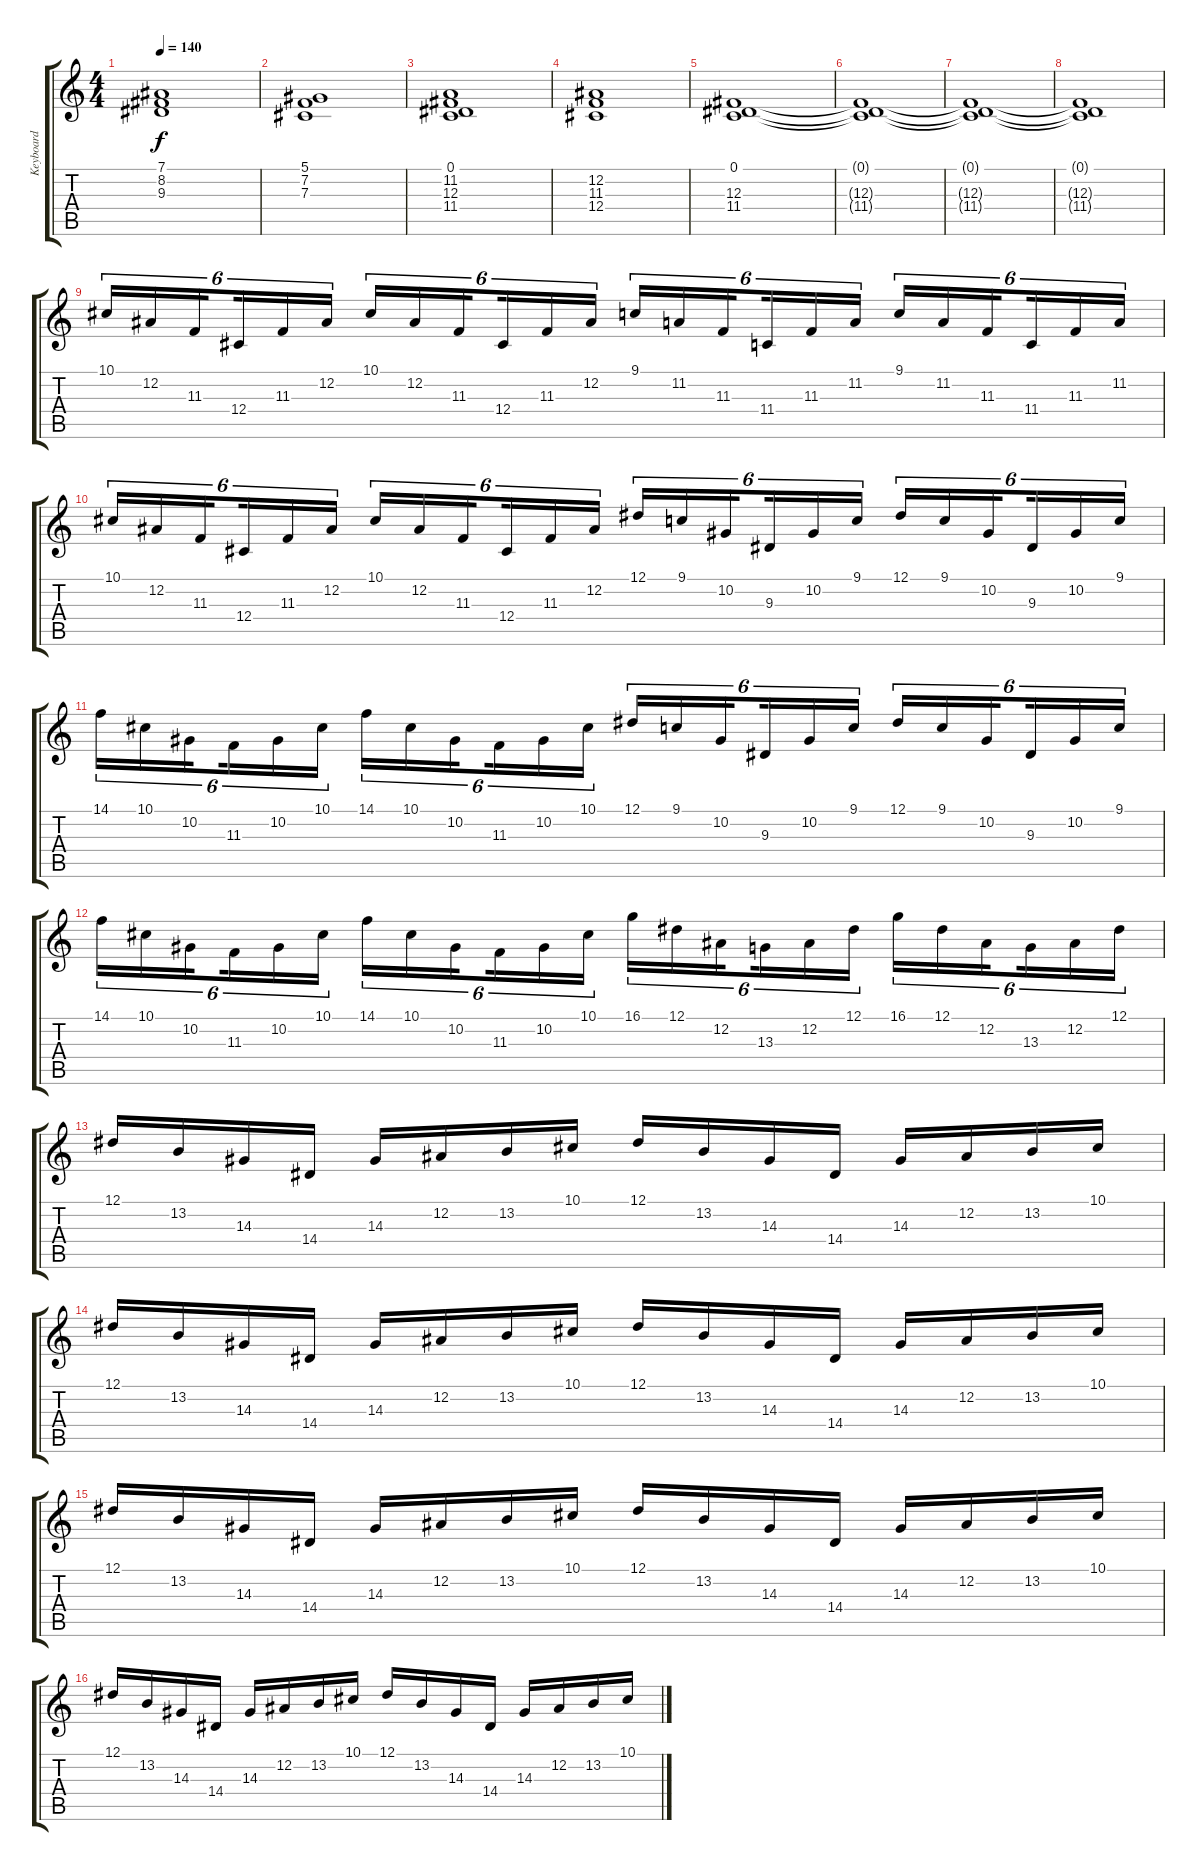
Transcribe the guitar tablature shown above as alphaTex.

\track ("Keyboard" "Keyboard") {instrument pad3polysynth}
\staff {score tabs}
\tuning (Eb4 Bb3 Gb3 Db3 Ab2 Eb2) {hide}
\ts (4 4)
\tempo 140
\clef g2
\ks c
(7.1 8.2 9.3).1{dy f} |
(5.1 7.2 7.3).1 |
(0.1 11.2 12.3 11.4).1 |
(12.2 11.3 12.4).1 |
(0.1 12.3 11.4).1 |
(0.1{t} 12.3{t} 11.4{t}).1 |
(0.1{t} 12.3{t} 11.4{t}).1 |
(0.1{t} 12.3{t} 11.4{t}).1 |
10.1.16{tu (6 4)} 12.2.16{tu (6 4)} 11.3.16{tu (6 4) beam splitsecondary} 12.4.16{tu (6 4)} 11.3.16{tu (6 4)} 12.2.16{tu (6 4)} 10.1.16{tu (6 4)} 12.2.16{tu (6 4)} 11.3.16{tu (6 4) beam splitsecondary} 12.4.16{tu (6 4)} 11.3.16{tu (6 4)} 12.2.16{tu (6 4)} 9.1.16{tu (6 4)} 11.2.16{tu (6 4)} 11.3.16{tu (6 4) beam splitsecondary} 11.4.16{tu (6 4)} 11.3.16{tu (6 4)} 11.2.16{tu (6 4)} 9.1.16{tu (6 4)} 11.2.16{tu (6 4)} 11.3.16{tu (6 4) beam splitsecondary} 11.4.16{tu (6 4)} 11.3.16{tu (6 4)} 11.2.16{tu (6 4)} |
10.1.16{tu (6 4)} 12.2.16{tu (6 4)} 11.3.16{tu (6 4) beam splitsecondary} 12.4.16{tu (6 4)} 11.3.16{tu (6 4)} 12.2.16{tu (6 4)} 10.1.16{tu (6 4)} 12.2.16{tu (6 4)} 11.3.16{tu (6 4) beam splitsecondary} 12.4.16{tu (6 4)} 11.3.16{tu (6 4)} 12.2.16{tu (6 4)} 12.1.16{tu (6 4)} 9.1.16{tu (6 4)} 10.2.16{tu (6 4) beam splitsecondary} 9.3.16{tu (6 4)} 10.2.16{tu (6 4)} 9.1.16{tu (6 4)} 12.1.16{tu (6 4)} 9.1.16{tu (6 4)} 10.2.16{tu (6 4) beam splitsecondary} 9.3.16{tu (6 4)} 10.2.16{tu (6 4)} 9.1.16{tu (6 4)} |
14.1.16{tu (6 4)} 10.1.16{tu (6 4)} 10.2.16{tu (6 4) beam splitsecondary} 11.3.16{tu (6 4)} 10.2.16{tu (6 4)} 10.1.16{tu (6 4)} 14.1.16{tu (6 4)} 10.1.16{tu (6 4)} 10.2.16{tu (6 4) beam splitsecondary} 11.3.16{tu (6 4)} 10.2.16{tu (6 4)} 10.1.16{tu (6 4)} 12.1.16{tu (6 4)} 9.1.16{tu (6 4)} 10.2.16{tu (6 4) beam splitsecondary} 9.3.16{tu (6 4)} 10.2.16{tu (6 4)} 9.1.16{tu (6 4)} 12.1.16{tu (6 4)} 9.1.16{tu (6 4)} 10.2.16{tu (6 4) beam splitsecondary} 9.3.16{tu (6 4)} 10.2.16{tu (6 4)} 9.1.16{tu (6 4)} |
14.1.16{tu (6 4)} 10.1.16{tu (6 4)} 10.2.16{tu (6 4) beam splitsecondary} 11.3.16{tu (6 4)} 10.2.16{tu (6 4)} 10.1.16{tu (6 4)} 14.1.16{tu (6 4)} 10.1.16{tu (6 4)} 10.2.16{tu (6 4) beam splitsecondary} 11.3.16{tu (6 4)} 10.2.16{tu (6 4)} 10.1.16{tu (6 4)} 16.1.16{tu (6 4)} 12.1.16{tu (6 4)} 12.2.16{tu (6 4) beam splitsecondary} 13.3.16{tu (6 4)} 12.2.16{tu (6 4)} 12.1.16{tu (6 4)} 16.1.16{tu (6 4)} 12.1.16{tu (6 4)} 12.2.16{tu (6 4) beam splitsecondary} 13.3.16{tu (6 4)} 12.2.16{tu (6 4)} 12.1.16{tu (6 4)} |
12.1.16{instrument pad3polysynth} 13.2.16 14.3.16 14.4.16 14.3.16 12.2.16 13.2.16 10.1.16 12.1.16 13.2.16 14.3.16 14.4.16 14.3.16 12.2.16 13.2.16 10.1.16 |
12.1.16 13.2.16 14.3.16 14.4.16 14.3.16 12.2.16 13.2.16 10.1.16 12.1.16 13.2.16 14.3.16 14.4.16 14.3.16 12.2.16 13.2.16 10.1.16 |
12.1.16 13.2.16 14.3.16 14.4.16 14.3.16 12.2.16 13.2.16 10.1.16 12.1.16 13.2.16 14.3.16 14.4.16 14.3.16 12.2.16 13.2.16 10.1.16 |
12.1.16 13.2.16 14.3.16 14.4.16 14.3.16 12.2.16 13.2.16 10.1.16 12.1.16 13.2.16 14.3.16 14.4.16 14.3.16 12.2.16 13.2.16 10.1.16
